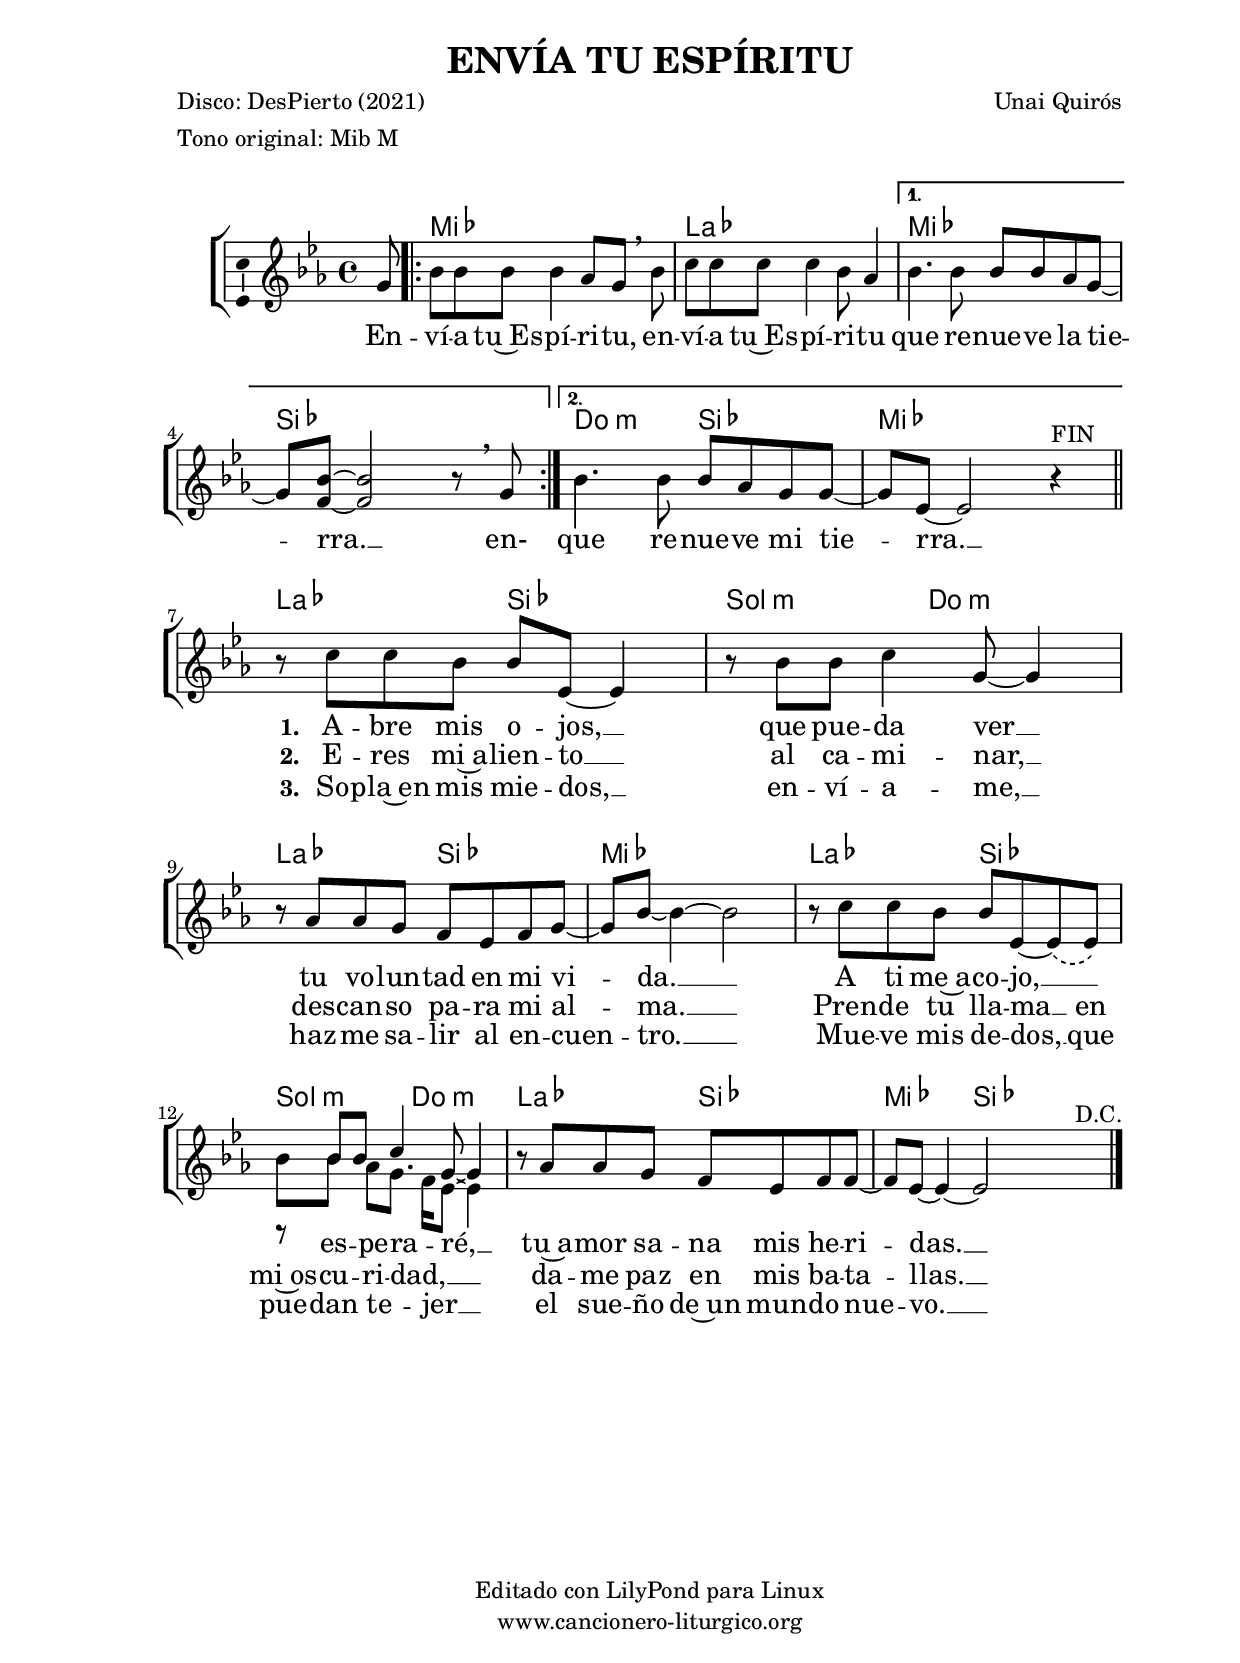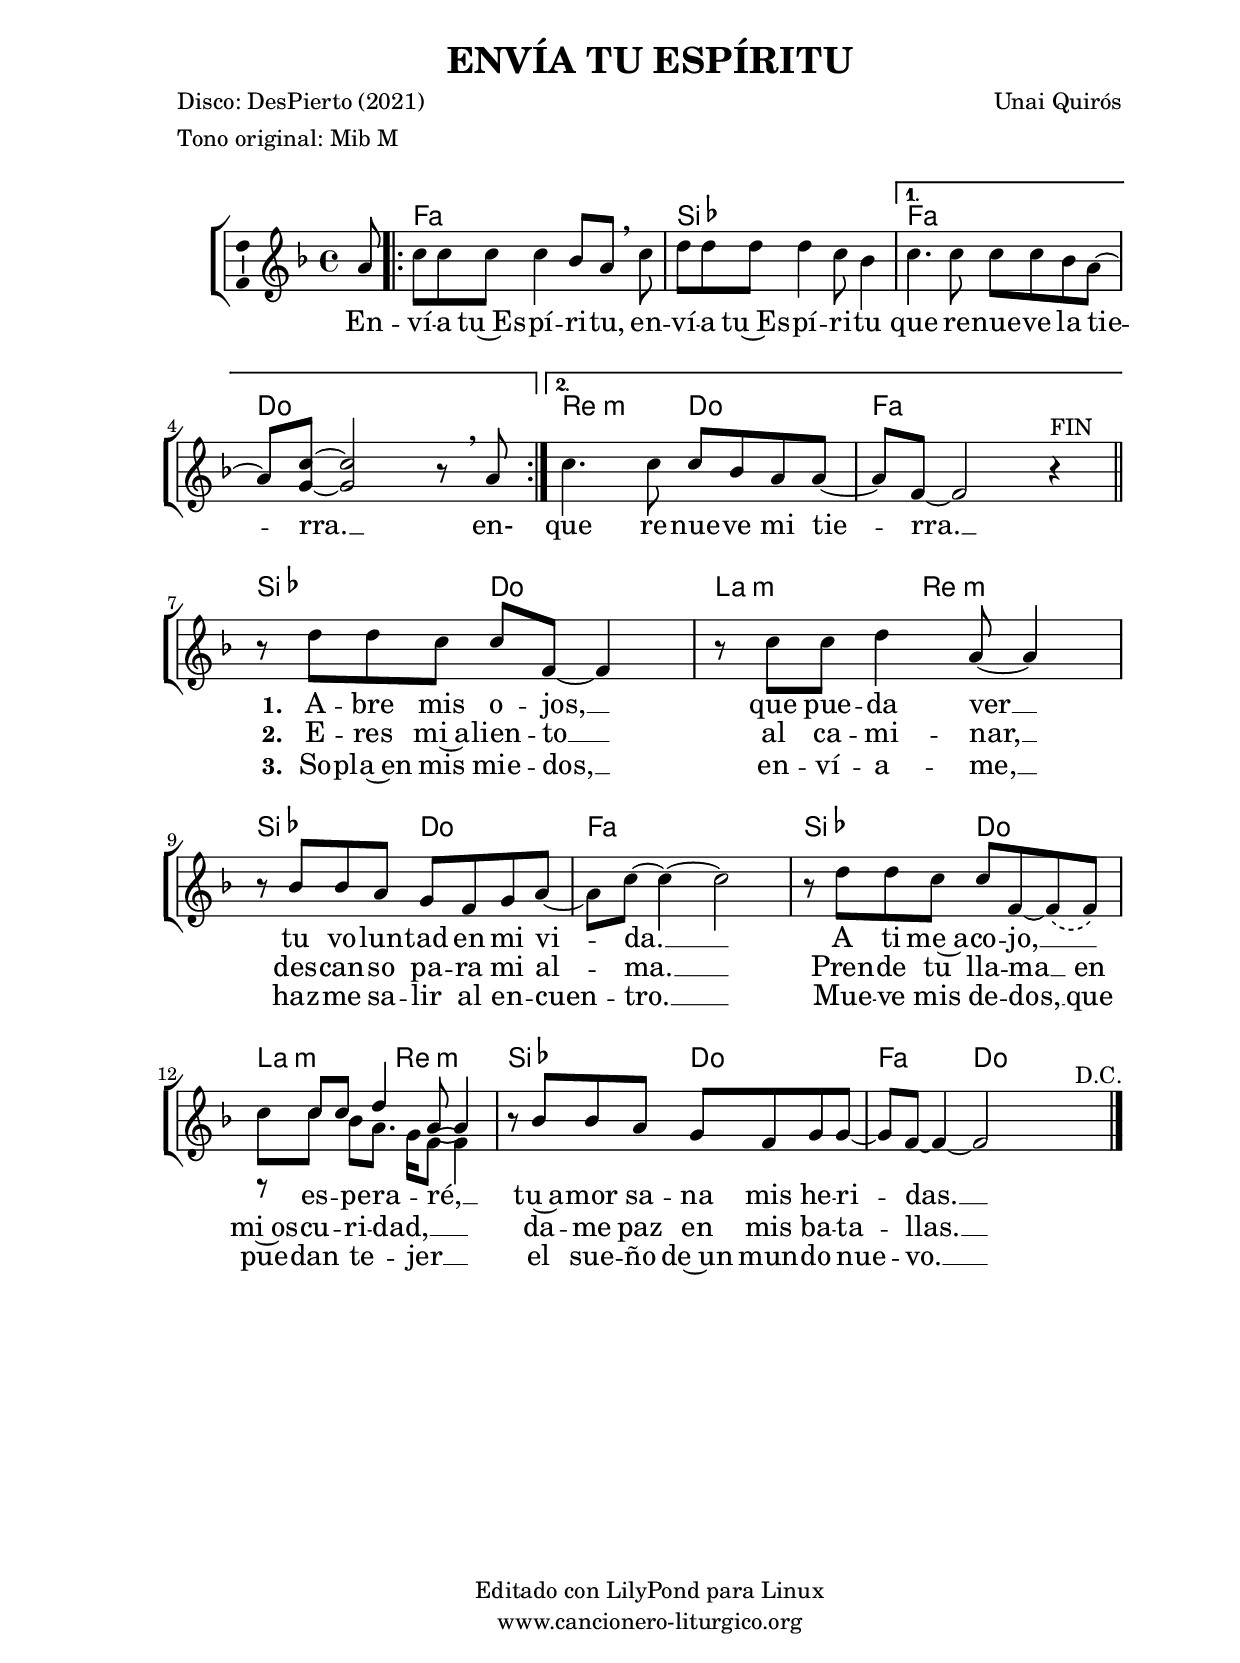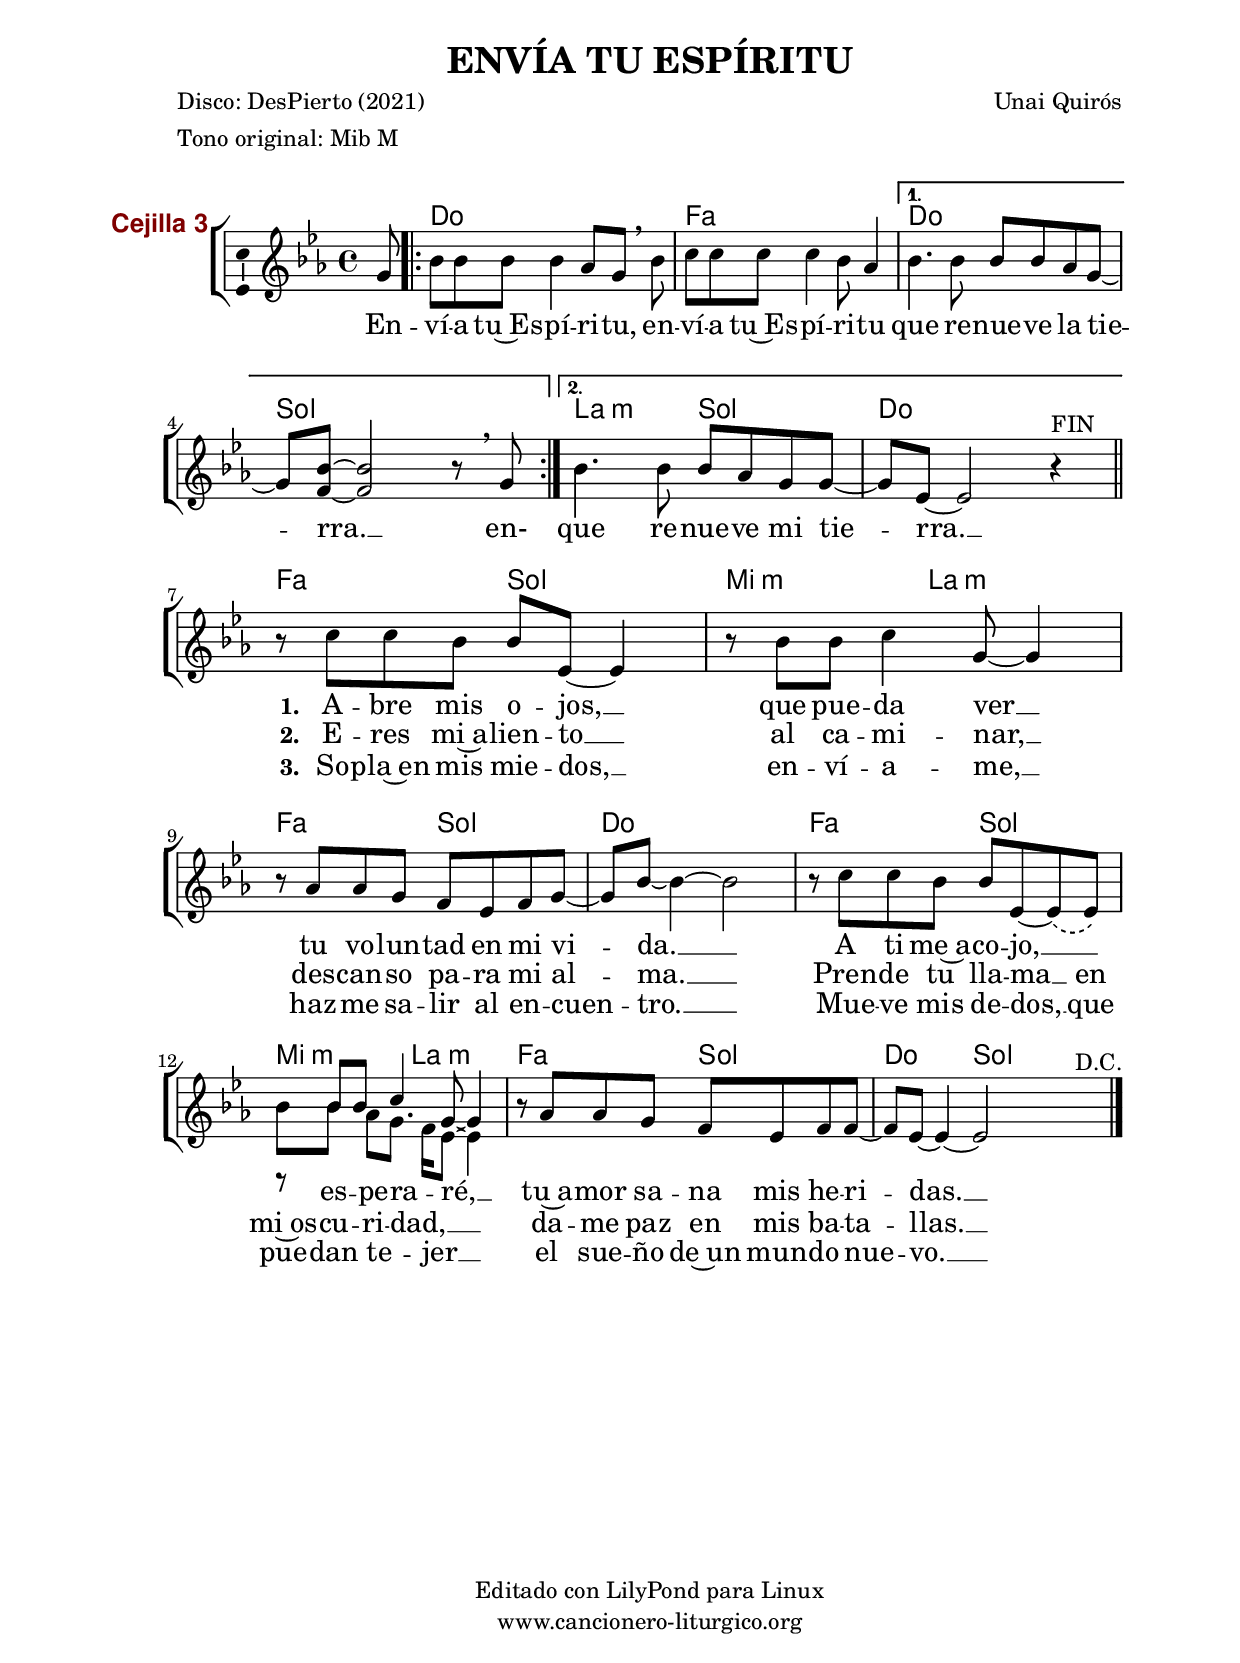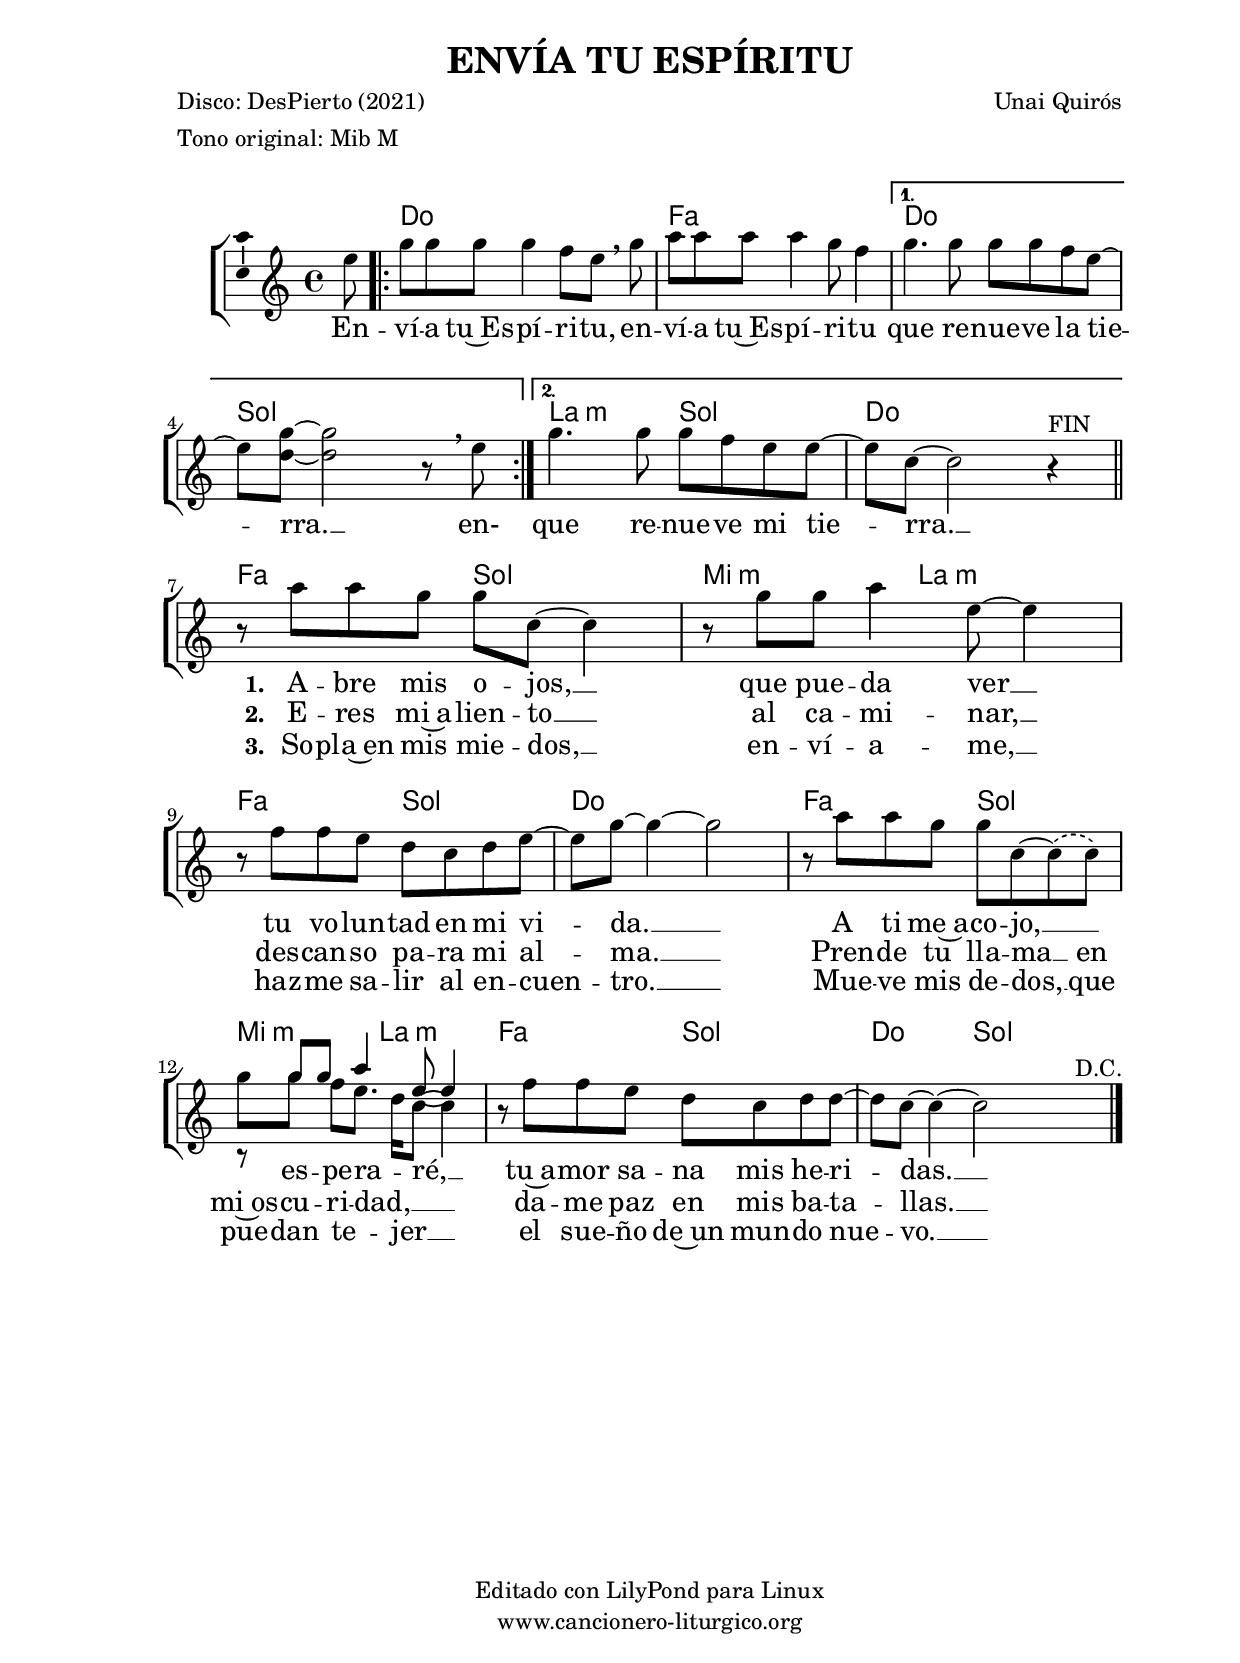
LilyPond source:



%versión de lilypond para la que se ha escrito esta partitura:
\version "2.16.0"

	%Tamaño papel
	#(set-default-paper-size "a4")
	%Tamaño partitura
	#(set-global-staff-size 20)
	%No responde al pulsar sobre una nota
	#(ly:set-option 'point-and-click #f)

%parámetros del encabezamiento:
\header {
	title = "ENVÍA TU ESPÍRITU"
	subtitle = ""
	composer = "Unai Quirós"
	poet = "Disco: DesPierto (2021)"
	meter = "Tono original: Mib M"
	arranger = ""
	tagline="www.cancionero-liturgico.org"
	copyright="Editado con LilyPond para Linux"
	tiempo = "Pentecostés"
	usos = "Salida, Espíritu"
	letra = ""
	}

%parámetros asociados al papel:
\paper  {
	oddHeaderMarkup = \markup {\fill-line { \on-the-fly #not-first-page \fromproperty #'header:title \on-the-fly #not-first-page \fromproperty #'header:composer }}
	evenHeaderMarkup = \markup {\fill-line { \fromproperty #'header:composer \fromproperty #'header:title }}
	#(set-paper-size "a4")
	print-page-number = ##f
	first-page-number = 1
	print-first-page-number = ##f
%	head-separation = 3.0 \cm
	top-margin = 2.0 \cm
	bottom-margin = 0.5\cm
%%%	bottom-margin = -2.0\cm
	left-margin = 3.0 \cm
	line-width = 16.0 \cm 
	indent = 8\mm
	interscoreline = 2.\mm
	between-system-space = 15\mm
%	para que las partituras no llenen la hoja:
	ragged-bottom = ##t
%	idem para la última hoja:
	ragged-last-bottom = ##f
%	para que las partituras llenen el ancho del papel:
	ragged-last = ##f
	after-title-space = 2.5 \cm
%page-count=1
system-count=5

	%Flexible Vertical Spacing
%	markup-markup-spacing =
%	#'((basic-distance . 15) (minimum-distance . 15) (padding . 3))
	markup-system-spacing =
	#'((basic-distance . 15) (minimum-distance . 15) (padding . 3))
	system-system-spacing =
	#'((basic-distance . 15) (minimum-distance . 15) (padding . 3))
	score-system-spacing =
	#'((basic-distance . 15) (minimum-distance . 15) (padding . 5))
%	top-system-spacing = % header
%	#'((basic-distance . 8) (minimum-distance . 0) (padding . 0))
%	top-markup-spacing =
%	#'((basic-distance . 20) (minimum-distance . 20) (padding . 0))
	last-bottom-spacing = % footer
	#'((basic-distance . 5) (minimum-distance . 5) (padding . 0))
%	score-markup-spacing =
%	#'((basic-distance . 16) (minimum-distance . 13) (padding . 0))

	}


%parámetros que afectan a toda la partitura:
global =  {
	%clave de sol (G):
	\clef G
	%armadura:
%	\transpose g f
	\key ees \major
	\tempo 4=74
	\set Score.tempoHideNote = ##t
	}


acordes = {
	\italianChords
	\chordmode {
%	\transpose g f
{

s8
\repeat volta 2 {
ees1 aes
}
\alternative {
{
ees1 bes
}
{
c2:m bes ees1
}
}

aes2 bes g:m c:m aes bes ees1
aes2 bes g:m c:m aes bes ees2 bes

	}
	}
}

melodia = 
%	\transpose g f
{
	\relative c''{
	\time 4/4

\phrasingSlurDashed

\partial8 g8
\repeat volta 2 {
bes8 bes bes bes4 aes8 g \breathe bes
c8 c c c4 bes8 aes4
}
\alternative {
{
bes4. bes8 bes bes aes g~
g8 <f bes>~<f bes>2 r8 \breathe g8
}
{
bes4. bes8 bes aes g g~
g8 ees~ees2 r4^"FIN"
}
}

\bar "||"
\break

r8 c'8 c bes bes ees,~ees4
r8 bes'8 bes c4 g8~g4
r8 aes8 aes g f ees f g~
g8 bes~bes4~bes2

r8 c8 c bes bes ees,~ees \(ees\)
<<
{
\voiceOne
\stemDown
bes'8 bes aes g8. f16 ees8~ees4
}
\new Voice {
\voiceTwo
\stemUp
r8 bes'8 bes c4 g8~g4
}
>>
\oneVoice
r8 aes8 aes g f ees f f~
f8 ees~ees4~ees2^"                D.C."

	\bar "|."
	}
	}


texto = \lyricmode {
En -- ví -- a tu~Es -- pí -- ri -- tu,
en -- ví -- a tu~Es -- pí -- ri -- tu
que re -- nue -- ve la tie -- rra. __
en-
que re -- nue -- ve mi tie -- rra. __

\set stanza =#"1. " 
A -- bre mis o -- jos, __
que pue -- da ver __
tu vo -- lun -- tad en mi vi -- da. __
A ti me~a -- co -- jo, __ _
"  " es -- pe -- ra -- _ ré, __
tu~a -- mor sa -- na mis he -- ri -- das. __

	}

textodos = \lyricmode {
\skip1 \skip1 \skip1 \skip1 \skip1 \skip1 \skip1
\skip1 \skip1 \skip1 \skip1 \skip1 \skip1 \skip1
\skip1 \skip1 \skip1 \skip1 \skip1 \skip1 \skip1
\skip1 \skip1 \skip1 \skip1 \skip1 \skip1 \skip1
\skip1

\set stanza =#"2. " 
E -- res mi~a -- lien -- to __
al ca -- mi -- nar, __
des -- can -- so pa -- ra mi al -- ma. __
Pren -- de tu lla -- ma __
en mi~os -- cu -- ri -- dad, __ _ _
da -- me paz en mis ba -- ta -- llas. __

}

textotres = \lyricmode {
\skip1 \skip1 \skip1 \skip1 \skip1 \skip1 \skip1
\skip1 \skip1 \skip1 \skip1 \skip1 \skip1 \skip1
\skip1 \skip1 \skip1 \skip1 \skip1 \skip1 \skip1
\skip1 \skip1 \skip1 \skip1 \skip1 \skip1 \skip1
\skip1

\set stanza =#"3. " 
So -- pla~en mis mie -- dos, __
en -- ví -- a -- me, __
haz -- me sa -- lir al en -- cuen -- tro. __
Mue -- ve mis de -- dos, __
que pue -- dan te -- _ jer __ _
el sue -- ño de~un mun -- do nue -- vo. __

}

acordesStaff = \context ChordNames = acordesStaff <<
	\set chordChanges = ##t
	\acordes
	>>


%%%%%%%%%%%%%%%%%%%%%%%%%%%%%%%%%%% CEJILLA %%%%%%%%%%%%%%%%%%%%%%%%%%%%%%%%%%%
acordescejilla = {
%%%	\override ChordNames.ChordName #'font-size = #-1
%%%	\override ChordNames.ChordName #'font-series = #'bold
	\transpose ees c {
		\acordes
		}
	}

acordescejillaStaff = \context ChordNames = acordescejillaStaff <<
	\set Staff.instrumentName = \markup \with-color #darkred \larger \bold \sans "Cejilla 3"
	\set chordChanges = ##t
	\acordescejilla
	>>
%%%%%%%%%%%%%%%%%%%%%%%%%%%%%%%%%%% CEJILLA %%%%%%%%%%%%%%%%%%%%%%%%%%%%%%%%%%%


vozStaff = \context Voice = vozStaff
\with {\consists "Ambitus_engraver"}
<<
%	\set Staff.instrumentName = ""
%	\set Staff.shortInstrumentName = ""
%	\set Staff.midiInstrument = #"clarinet"
%	\set Staff.midiInstrument = #"cello"
%	\set Staff.midiInstrument = #"flute"
	\set Staff.midiInstrument = #"electric guitar (jazz)"
%	\set Staff.midiInstrument = #"english horn"
%	\set Staff.midiInstrument = #"violin"
%	\set Staff.midiInstrument = #"glockenspiel"
	\set Staff.midiMinimumVolume = #0.7
	\set Staff.midiMaximumVolume = #0.9
	\global
	\melodia
	>>

textoStaff = \context Lyrics = textoStaff <<
	\lyricsto vozStaff \texto
	>>

textodosStaff = \context Lyrics = textodosStaff <<
	\lyricsto vozStaff \textodos
	>>

textotresStaff = \context Lyrics = textotresStaff <<
	\lyricsto vozStaff \textotres
	>>

\book {
	\score {
		\context ChoirStaff {
			\override StaffGroup.SystemStartBracket #'collapse-height = #1
			\override Score.SystemStartBar #'collapse-height = #1
			<<
			\acordesStaff
			\vozStaff
			\textoStaff
			\textodosStaff
			\textotresStaff
			>>
			}
		\layout {
	    		\context {
				\Lyrics
				\override LyricText #'font-size = #2
				}
	   		 \context {
				\Score
				\override StaffSymbol #'staff-space = #(magstep +3)
				}
			}
		}
	\score {
		\unfoldRepeats
		\context ChoirStaff {
			<<
			\acordesStaff
			\vozStaff
			>>
			}
		\midi {
	  		\context {
	  			\Score
				tempoWholesPerMinute = #(ly:make-moment 70 4)
				}
			}
		}
	}


%Partitura para guitarra
#(define output-suffix "G")
\book {
	\score {
		\context ChoirStaff {
			\override StaffGroup.SystemStartBracket #'collapse-height = #1
			\override Score.SystemStartBar #'collapse-height = #1
			<<
			\acordescejillaStaff
			\vozStaff
			\textoStaff
			\textodosStaff
			\textotresStaff
			>>
			}
		\layout {
%%%%%%%%%%%%%%%%%%%%%%%%%%%%%%%%%%% CEJILLA %%%%%%%%%%%%%%%%%%%%%%%%%%%%%%%%%%%
			\context {
				\ChordNames \consists Instrument_name_engraver
				}
%%%%%%%%%%%%%%%%%%%%%%%%%%%%%%%%%%% CEJILLA %%%%%%%%%%%%%%%%%%%%%%%%%%%%%%%%%%%
	    		\context {
				\Lyrics
				\override LyricText #'font-size = #2
				}
	   		 \context {
				\Score
				\override StaffSymbol #'staff-space = #(magstep +3)
				}
			}
		}
	}


#(define output-suffix "C")
\book {
	\score {
		\context ChoirStaff {
			\override StaffGroup.SystemStartBracket #'collapse-height = #1
			\override Score.SystemStartBar #'collapse-height = #1
\transpose c d
			<<
			\acordesStaff
			\vozStaff
			\textoStaff
			\textodosStaff
			\textotresStaff
			>>
			}
		\layout {
	    		\context {
				\Lyrics
				\override LyricText #'font-size = #2
				}
	   		 \context {
				\Score
				\override StaffSymbol #'staff-space = #(magstep +3)
				}
			}
		}
	}


#(define output-suffix "S")
\book {
	\score {
		\context ChoirStaff {
			\override StaffGroup.SystemStartBracket #'collapse-height = #1
			\override Score.SystemStartBar #'collapse-height = #1
\transpose c a
			<<
			\acordesStaff
			\vozStaff
			\textoStaff
			\textodosStaff
			\textotresStaff
			>>
			}
		\layout {
	    		\context {
				\Lyrics
				\override LyricText #'font-size = #2
				}
	   		 \context {
				\Score
				\override StaffSymbol #'staff-space = #(magstep +3)
				}
			}
		}
	}


